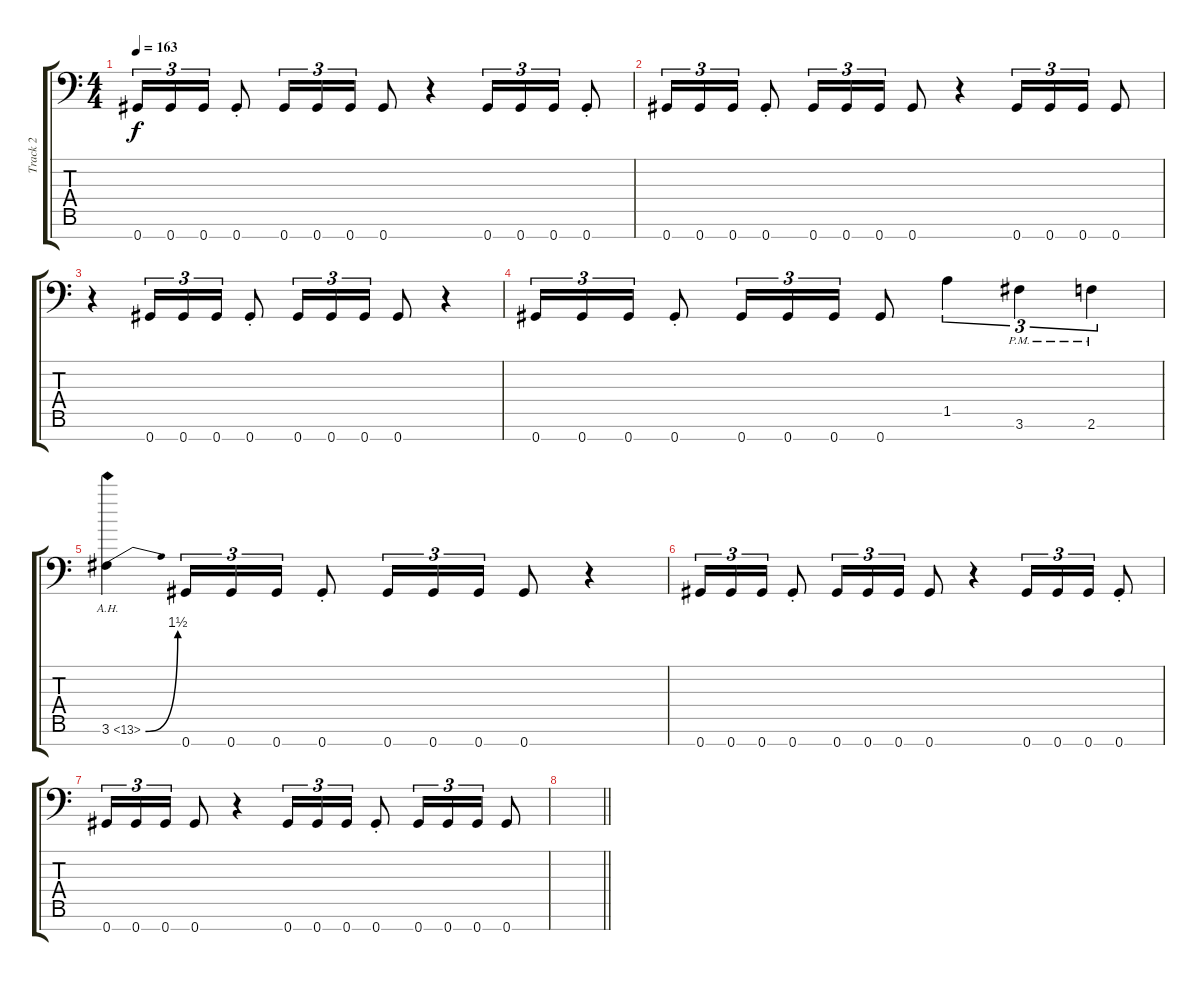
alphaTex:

\track ("Track 2" "Track 2") {instrument overdrivenguitar}
\staff {score tabs}
\tuning (Eb4 Bb3 Gb3 Db3 Ab2 Eb2 Ab1) {hide}
\ts (4 4)
\section ("" "")
\tempo 163
\clef f4
\ks c
0.7.16{tu (3 2) dy f} 0.7.16{tu (3 2)} 0.7.16{tu (3 2)} 0.7{st}.8 0.7.16{tu (3 2)} 0.7.16{tu (3 2)} 0.7.16{tu (3 2)} 0.7.8 r.4 0.7.16{tu (3 2)} 0.7.16{tu (3 2)} 0.7.16{tu (3 2)} 0.7{st}.8 |
0.7.16{tu (3 2)} 0.7.16{tu (3 2)} 0.7.16{tu (3 2)} 0.7{st}.8 0.7.16{tu (3 2)} 0.7.16{tu (3 2)} 0.7.16{tu (3 2)} 0.7.8 r.4 0.7.16{tu (3 2)} 0.7.16{tu (3 2)} 0.7.16{tu (3 2)} 0.7.8 |
r.4 0.7.16{tu (3 2)} 0.7.16{tu (3 2)} 0.7.16{tu (3 2)} 0.7{st}.8 0.7.16{tu (3 2)} 0.7.16{tu (3 2)} 0.7.16{tu (3 2)} 0.7.8 r.4 |
0.7.16{tu (3 2)} 0.7.16{tu (3 2)} 0.7.16{tu (3 2)} 0.7{st}.8 0.7.16{tu (3 2)} 0.7.16{tu (3 2)} 0.7.16{tu (3 2)} 0.7.8 1.5.4{tu (3 2)} 3.6{pm}.4{tu (3 2)} 2.6{pm}.4{tu (3 2)} |
3.6{be (bend 0 0 60 6) ah 10}.4 0.7.16{tu (3 2)} 0.7.16{tu (3 2)} 0.7.16{tu (3 2)} 0.7{st}.8 0.7.16{tu (3 2)} 0.7.16{tu (3 2)} 0.7.16{tu (3 2)} 0.7.8 r.4 |
0.7.16{tu (3 2)} 0.7.16{tu (3 2)} 0.7.16{tu (3 2)} 0.7{st}.8 0.7.16{tu (3 2)} 0.7.16{tu (3 2)} 0.7.16{tu (3 2)} 0.7.8 r.4 0.7.16{tu (3 2)} 0.7.16{tu (3 2)} 0.7.16{tu (3 2)} 0.7{st}.8 |
0.7.16{tu (3 2)} 0.7.16{tu (3 2)} 0.7.16{tu (3 2)} 0.7.8 r.4 0.7.16{tu (3 2)} 0.7.16{tu (3 2)} 0.7.16{tu (3 2)} 0.7{st}.8 0.7.16{tu (3 2)} 0.7.16{tu (3 2)} 0.7.16{tu (3 2)} 0.7.8 |
\barLineRight lightlight
